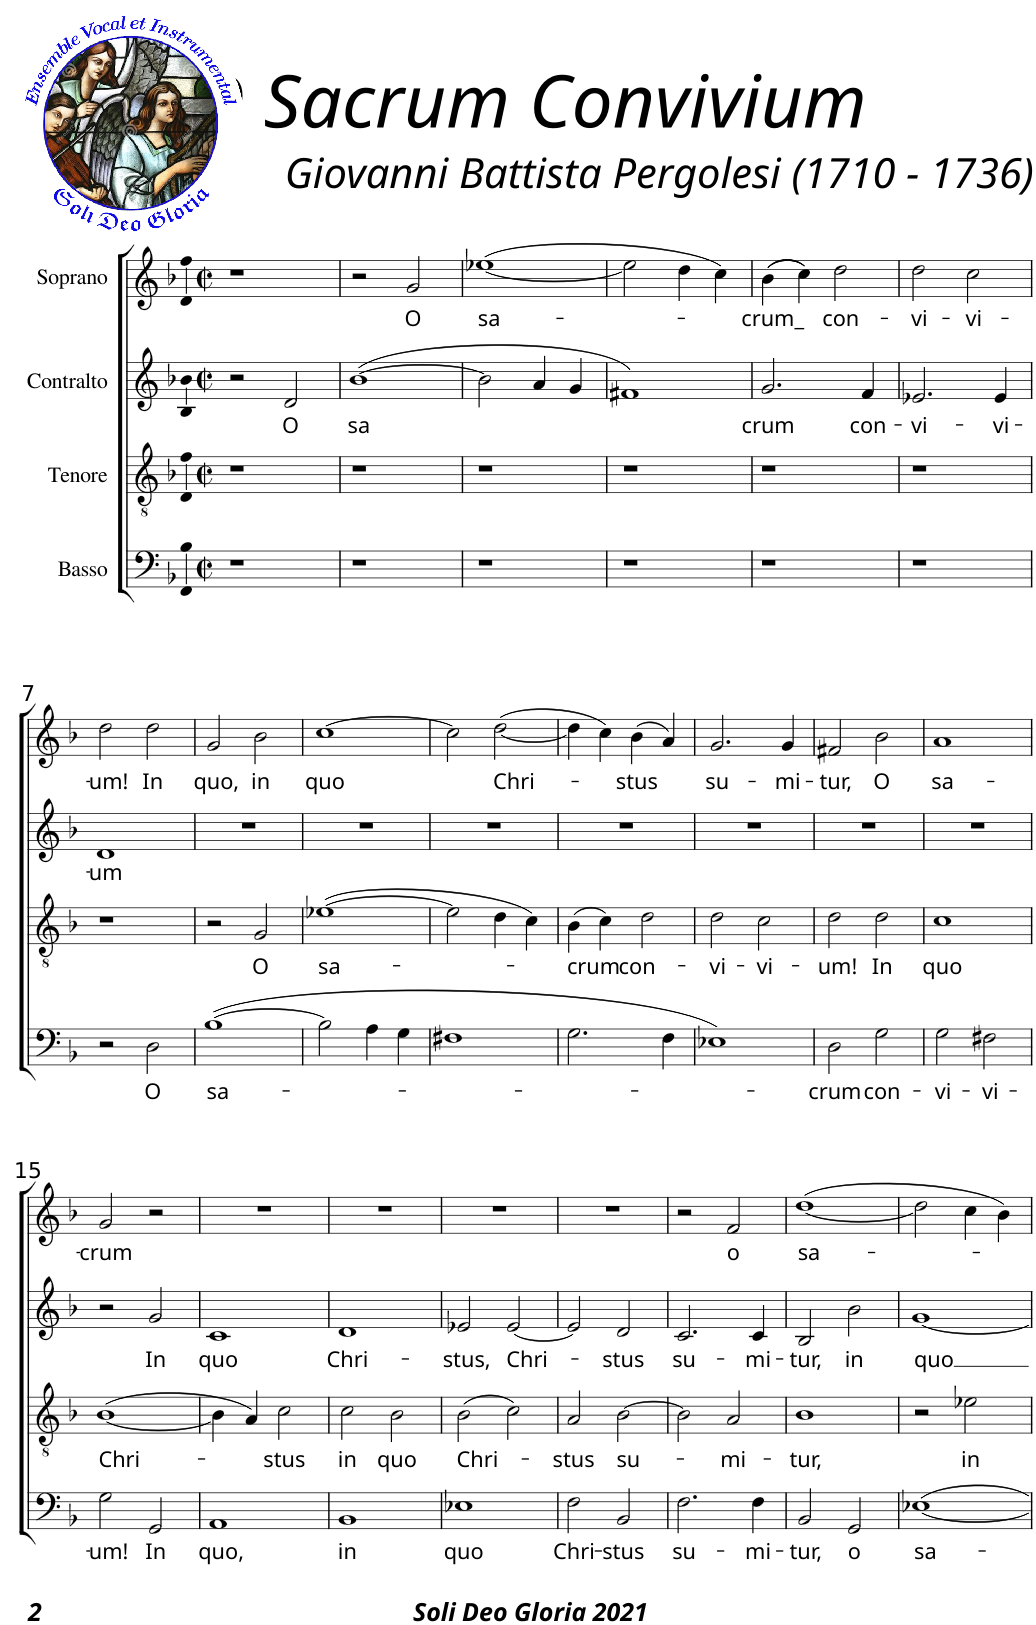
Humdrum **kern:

**kern	**text	**kern	**text	**kern	**text	**kern	**text
*part4	*part4	*part3	*part3	*part2	*part2	*part1	*part1
*staff4	*staff4	*staff3	*staff3	*staff2	*staff2	*staff1	*staff1
*I"Basso	*	*I"Tenore	*	*I"Contralto	*	*I"Soprano	*
*clefF4	*	*clefGv2	*	*clefG2	*	*clefG2	*
*Trd7c12	*	*	*	*	*	*	*
*k[b-]	*	*k[b-]	*	*k[b-]	*	*k[b-]	*
*F:	*	*F:	*	*F:	*	*F:	*
*M2/2	*	*M2/2	*	*M2/2	*	*M2/2	*
*met(c|)	*	*met(c|)	*	*met(c|)	*	*met(c|)	*
=1	=1	=1	=1	=1	=1	=1	=1
1r	.	1r	.	2r	.	1r	.
!	!	!	!	!	!LO:LY:b	!	!
.	.	.	.	2d/	O	.	.
=2	=2	=2	=2	=2	=2	=2	=2
!	!	!	!	!	!LO:LY:b	!	!
1r	.	1r	.	([1b-	sa	2r	.
!	!	!	!	!	!	!	!LO:LY:b
.	.	.	.	.	.	2g/	O
=3	=3	=3	=3	=3	=3	=3	=3
!	!	!	!	!	!	!	!LO:LY:b
1r	.	1r	.	2b-\]	.	([<1ee-X	sa-
.	.	.	.	4a/	.	.	.
.	.	.	.	4g/	.	.	.
=4	=4	=4	=4	=4	=4	=4	=4
1r	.	1r	.	1f#X)	.	2ee-\]	.
.	.	.	.	.	.	4dd\	.
.	.	.	.	.	.	4cc\)	.
=5	=5	=5	=5	=5	=5	=5	=5
!	!	!	!	!	!LO:LY:b	!	!LO:LY:b
1r	.	1r	.	2.g/	crum	((4b-\	-crum_
.	.	.	.	.	.	4cc\))	.
!	!	!	!	!	!	!	!LO:LY:b
.	.	.	.	.	.	2dd\	con-
!	!	!	!	!	!LO:LY:b	!	!
.	.	.	.	4f/	con-	.	.
=6	=6	=6	=6	=6	=6	=6	=6
!	!	!	!	!	!LO:LY:b	!	!LO:LY:b
1r	.	1r	.	2.e-X/	-vi-	2dd\	-vi-
!	!	!	!	!	!	!	!LO:LY:b
.	.	.	.	.	.	2cc\	-vi-
!	!	!	!	!	!LO:LY:b	!	!
.	.	.	.	4e-/	-vi-	.	.
!!LO:LB:g=z
=7	=7	=7	=7	=7	=7	=7	=7
!	!	!	!	!	!LO:LY:b	!	!LO:LY:b
2r	.	1r	.	1d	-um	2dd\	-um!
!	!LO:LY:b	!	!	!	!	!	!LO:LY:b
2D\	O	.	.	.	.	2dd\	In
=8	=8	=8	=8	=8	=8	=8	=8
!	!LO:LY:b	!	!	!	!	!	!LO:LY:b
([1B-	sa-	2r	.	1r	.	2g/	quo,
!	!	!	!LO:LY:b	!	!	!	!LO:LY:b
.	.	2G/	O	.	.	2b-\	in
=9	=9	=9	=9	=9	=9	=9	=9
!	!	!	!LO:LY:b	!	!	!	!LO:LY:b
2B-\]	.	([1e-X	sa-	1r	.	[1cc	quo
4A\	.	.	.	.	.	.	.
4G\	.	.	.	.	.	.	.
=10	=10	=10	=10	=10	=10	=10	=10
1F#X	.	2e-\]	.	1r	.	2cc\]	.
!	!	!	!	!	!	!	!LO:LY:b
.	.	4d\	.	.	.	([<2dd\	Chri-
.	.	4c\)	.	.	.	.	.
=11	=11	=11	=11	=11	=11	=11	=11
!	!	!	!LO:LY:b	!	!	!	!
2.G\	.	(4B-\	-crum	1r	.	4dd\]	.
.	.	4c\)	.	.	.	4cc\)	.
!	!	!	!LO:LY:b	!	!	!	!LO:LY:b
.	.	2d\	con-	.	.	(4b-\	-stus
4F\	.	.	.	.	.	4a/)	.
=12	=12	=12	=12	=12	=12	=12	=12
!	!	!	!LO:LY:b	!	!	!	!LO:LY:b
1E-X)	.	2d\	-vi-	1r	.	2.g/	su-
!	!	!	!LO:LY:b	!	!	!	!
.	.	2c\	-vi-	.	.	.	.
!	!	!	!	!	!	!	!LO:LY:b
.	.	.	.	.	.	4g/	-mi-
=13	=13	=13	=13	=13	=13	=13	=13
!	!LO:LY:b	!	!LO:LY:b	!	!	!	!LO:LY:b
2D\	-crum	2d\	-um!	1r	.	2f#X/	-tur,
!	!LO:LY:b	!	!LO:LY:b	!	!	!	!LO:LY:b
2G\	con-	2d\	In	.	.	2b-\	O
=14	=14	=14	=14	=14	=14	=14	=14
!	!LO:LY:b	!	!LO:LY:b	!	!	!	!LO:LY:b
2G\	-vi-	1c	quo	1r	.	1a	sa-
!	!LO:LY:b	!	!	!	!	!	!
2F#X\	-vi-	.	.	.	.	.	.
!!LO:LB:g=z
=15	=15	=15	=15	=15	=15	=15	=15
!	!LO:LY:b	!	!LO:LY:b	!	!	!	!LO:LY:b
2G\	-um!	([<1B-	Chri-	2r	.	2g/	-crum
!	!LO:LY:b	!	!	!	!LO:LY:b	!	!
2GG/	In	.	.	2g/	In	2r	.
=16	=16	=16	=16	=16	=16	=16	=16
!	!LO:LY:b	!	!	!	!LO:LY:b	!	!
1AA	quo,	4B-\]	.	1c	quo	1r	.
.	.	4A/)	.	.	.	.	.
!	!	!	!LO:LY:b	!	!	!	!
.	.	2c\	-stus	.	.	.	.
=17	=17	=17	=17	=17	=17	=17	=17
!	!LO:LY:b	!	!LO:LY:b	!	!LO:LY:b	!	!
1BB-	in	2c\	in	1d	Chri-	1r	.
!	!	!	!LO:LY:b	!	!	!	!
.	.	2B-\	quo	.	.	.	.
=18	=18	=18	=18	=18	=18	=18	=18
!	!LO:LY:b	!	!LO:LY:b	!	!LO:LY:b	!	!
1E-X	quo	(2B-\	Chri-	2e-X/	-stus,	1r	.
!	!	!	!	!	!LO:LY:b	!	!
.	.	2c\)	.	[2e-/	Chri-	.	.
=19	=19	=19	=19	=19	=19	=19	=19
!	!LO:LY:b	!	!LO:LY:b	!	!	!	!
2F\	Chri-	2A/	-stus	2e-/]	.	1r	.
!	!LO:LY:b	!	!LO:LY:b	!	!LO:LY:b	!	!
2BB-/	-stus	[2B-\	su-	2d/	-stus	.	.
=20	=20	=20	=20	=20	=20	=20	=20
!	!LO:LY:b	!	!	!	!LO:LY:b	!	!
2.F\	su-	2B-\]	.	2.c/	su-	2r	.
!	!	!	!LO:LY:b	!	!	!	!LO:LY:b
.	.	2A/	-mi-	.	.	2f/	o
!	!LO:LY:b	!	!	!	!LO:LY:b	!	!
4F\	-mi-	.	.	4c/	-mi-	.	.
=21	=21	=21	=21	=21	=21	=21	=21
!	!LO:LY:b	!	!LO:LY:b	!	!LO:LY:b	!	!LO:LY:b
2BB-/	-tur,	1B-	-tur,	2B-/	-tur,	([<1dd	sa-
!	!LO:LY:b	!	!	!	!LO:LY:b	!	!
2GG/	o	.	.	2b-\	in	.	.
=22	=22	=22	=22	=22	=22	=22	=22
!	!LO:LY:b	!	!	!	!LO:LY:b	!	!
[<1E-X	sa-	2r	.	[1g	quo	2dd\]	.
!	!	!	!LO:LY:b	!	!	!	!
.	.	2e-X\	in	.	.	4cc\	.
.	.	.	.	.	.	4b-\)	.
=	=	=	=	=	=	=	=
*-	*-	*-	*-	*-	*-	*-	*-
